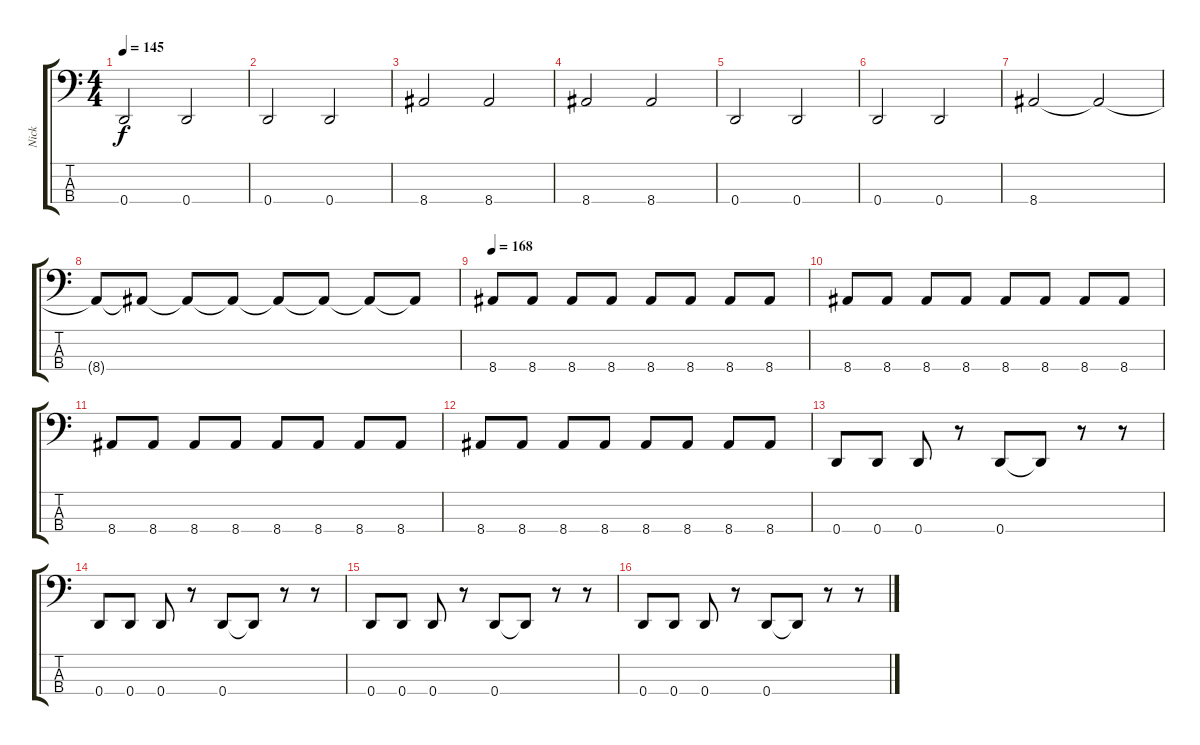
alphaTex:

\track ("Nick" "Nick") {instrument electricbasspick}
\staff {score tabs}
\tuning (G2 D2 A1 D1) {hide}
\ts (4 4)
\tempo 145
\clef f4
\ks c
0.4.2{dy f} 0.4.2 |
0.4.2 0.4.2 |
8.4.2 8.4.2 |
8.4.2 8.4.2 |
0.4.2 0.4.2 |
0.4.2 0.4.2 |
8.4.2 8.4{t}.2 |
8.4{t}.8 8.4{t}.8 8.4{t}.8 8.4{t}.8 8.4{t}.8 8.4{t}.8 8.4{t}.8 8.4{t}.8 |
\tempo 168
8.4.8 8.4.8 8.4.8 8.4.8 8.4.8 8.4.8 8.4.8 8.4.8 |
8.4.8 8.4.8 8.4.8 8.4.8 8.4.8 8.4.8 8.4.8 8.4.8 |
8.4.8 8.4.8 8.4.8 8.4.8 8.4.8 8.4.8 8.4.8 8.4.8 |
8.4.8 8.4.8 8.4.8 8.4.8 8.4.8 8.4.8 8.4.8 8.4.8 |
0.4.8 0.4.8 0.4.8 r.8 0.4.8 0.4{t}.8 r.8 r.8 |
0.4.8 0.4.8 0.4.8 r.8 0.4.8 0.4{t}.8 r.8 r.8 |
0.4.8 0.4.8 0.4.8 r.8 0.4.8 0.4{t}.8 r.8 r.8 |
0.4.8 0.4.8 0.4.8 r.8 0.4.8 0.4{t}.8 r.8 r.8
